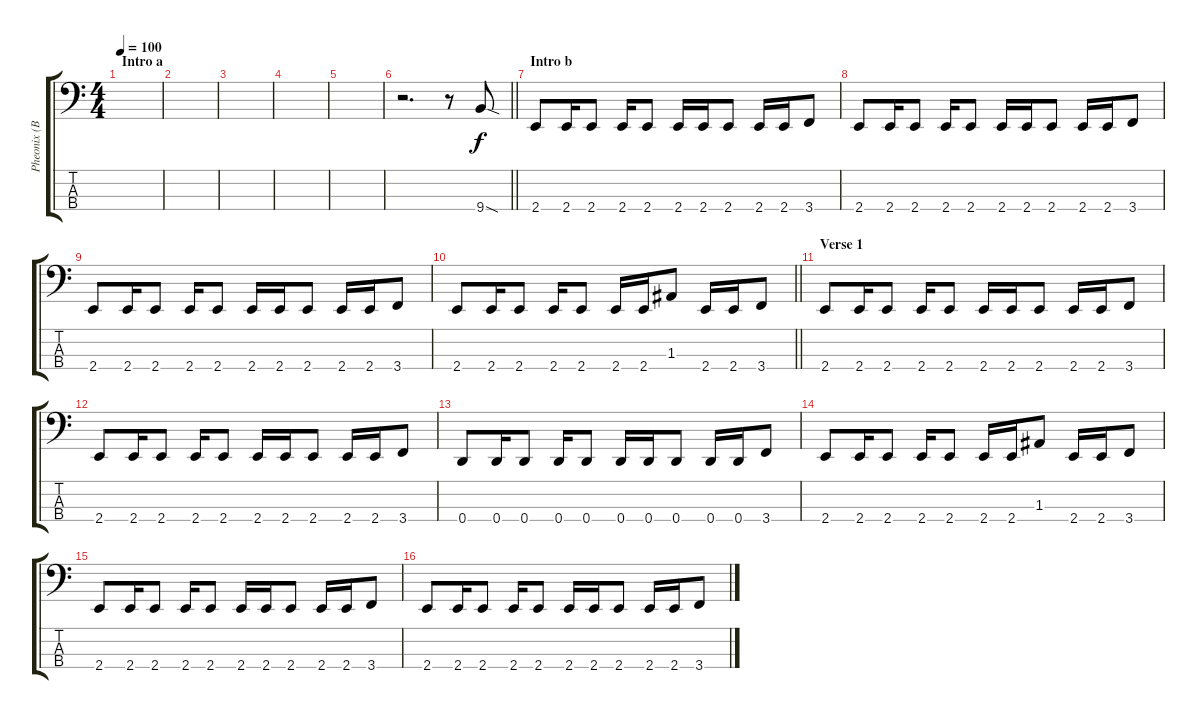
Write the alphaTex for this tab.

\track ("Pheonix (Bass)" "Pheonix (B") {instrument electricbasspick}
\staff {score tabs}
\tuning (G2 D2 A1 D1) {hide}
\ts (4 4)
\section ("" "Intro a")
\tempo 100
\clef f4
\ks c
|
|
|
|
|
\barLineRight lightlight
r.2{d} r.8 9.4{sod}.8 |
\section ("" "Intro b")
2.4.8 2.4.16 2.4.8 2.4.16 2.4.8 2.4.16 2.4.16 2.4.8 2.4.16 2.4.16 3.4.8 |
2.4.8 2.4.16 2.4.8 2.4.16 2.4.8 2.4.16 2.4.16 2.4.8 2.4.16 2.4.16 3.4.8 |
2.4.8 2.4.16 2.4.8 2.4.16 2.4.8 2.4.16 2.4.16 2.4.8 2.4.16 2.4.16 3.4.8 |
\barLineRight lightlight
2.4.8 2.4.16 2.4.8 2.4.16 2.4.8 2.4.16 2.4.16 1.3.8 2.4.16 2.4.16 3.4.8 |
\section ("" "Verse 1")
2.4.8 2.4.16 2.4.8 2.4.16 2.4.8 2.4.16 2.4.16 2.4.8 2.4.16 2.4.16 3.4.8 |
2.4.8 2.4.16 2.4.8 2.4.16 2.4.8 2.4.16 2.4.16 2.4.8 2.4.16 2.4.16 3.4.8 |
0.4.8 0.4.16 0.4.8 0.4.16 0.4.8 0.4.16 0.4.16 0.4.8 0.4.16 0.4.16 3.4.8 |
2.4.8 2.4.16 2.4.8 2.4.16 2.4.8 2.4.16 2.4.16 1.3.8 2.4.16 2.4.16 3.4.8 |
2.4.8 2.4.16 2.4.8 2.4.16 2.4.8 2.4.16 2.4.16 2.4.8 2.4.16 2.4.16 3.4.8 |
2.4.8 2.4.16 2.4.8 2.4.16 2.4.8 2.4.16 2.4.16 2.4.8 2.4.16 2.4.16 3.4.8
